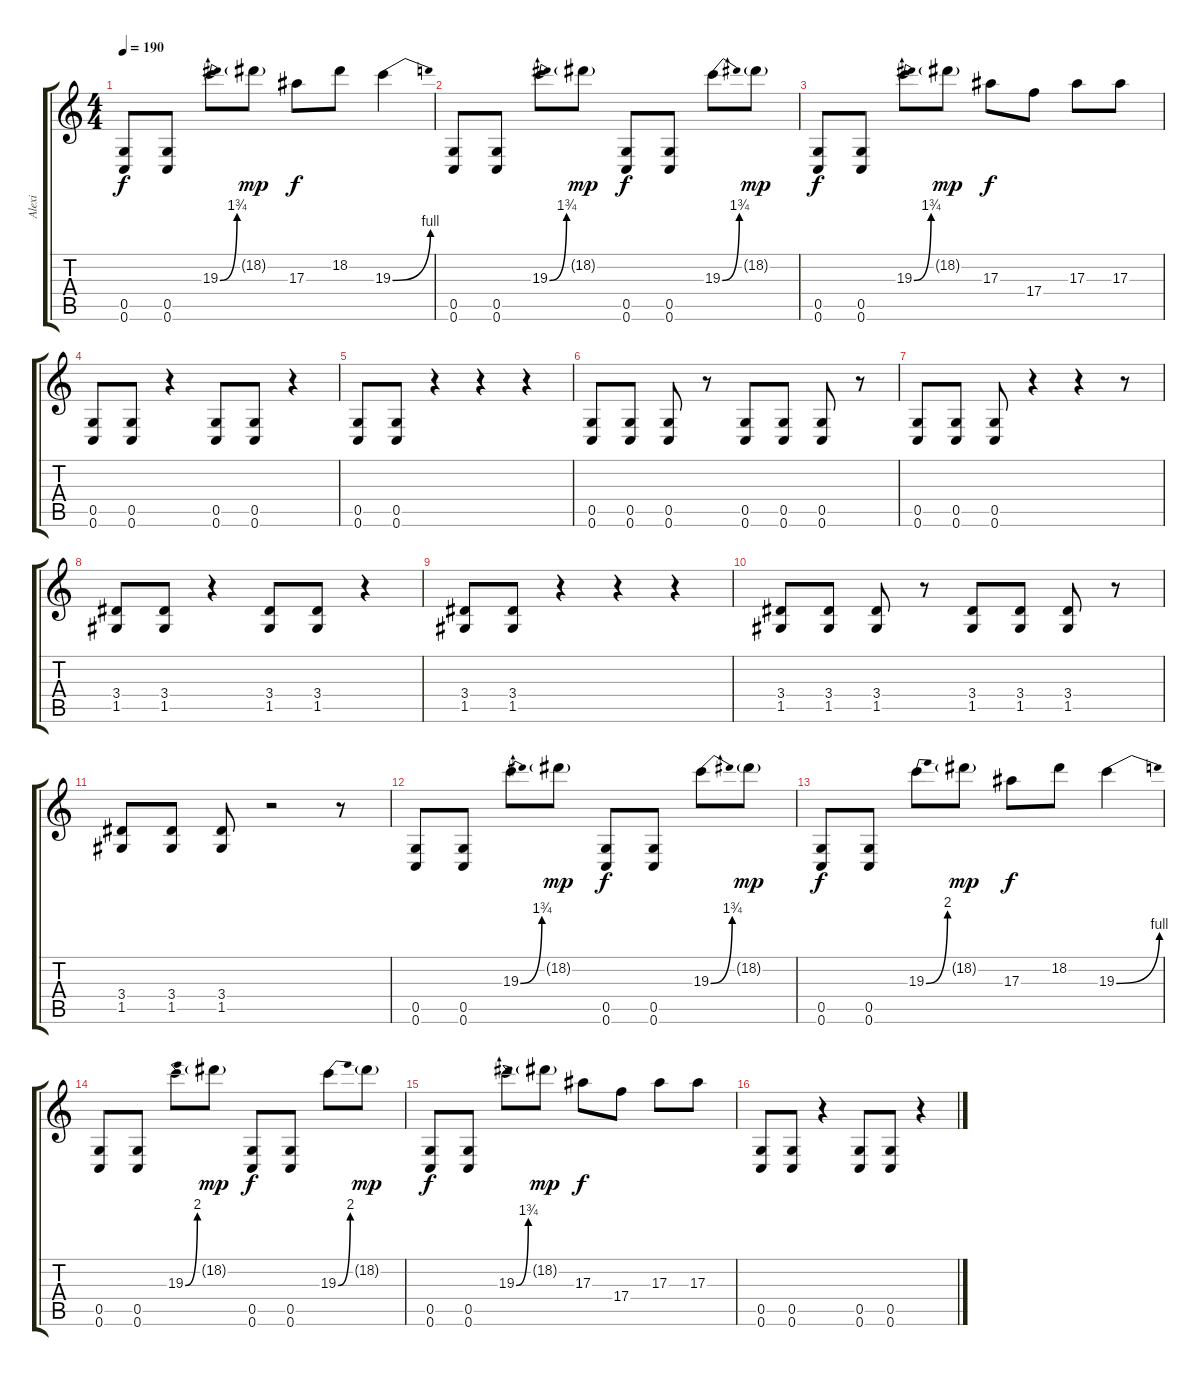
\track ("Alexi" "Alexi") {instrument overdrivenguitar}
\staff {score tabs}
\tuning (D4 A3 F3 C3 G2 C2) {hide}
\ts (4 4)
\tempo 190
\clef g2
\ks c
(0.5 0.6).8{dy f} (0.5 0.6).8 19.3{be (bend 0 0 60 7)}.8 18.2{g}.8{dy mp} 17.3.8{dy f} 18.2.8 19.3{be (bend 0 0 60 4)}.4 |
(0.5 0.6).8 (0.5 0.6).8 19.3{be (bend 0 0 60 7)}.8 18.2{g}.8{dy mp} (0.5 0.6).8{dy f} (0.5 0.6).8 19.3{be (bend 0 0 60 7)}.8 18.2{g}.8{dy mp} |
(0.5 0.6).8{dy f} (0.5 0.6).8 19.3{be (bend 0 0 60 7)}.8 18.2{g}.8{dy mp} 17.3.8{dy f} 17.4.8 17.3.8 17.3.8 |
(0.5 0.6).8 (0.5 0.6).8 r.4 (0.5 0.6).8 (0.5 0.6).8 r.4 |
(0.5 0.6).8 (0.5 0.6).8 r.4 r.4 r.4 |
(0.5 0.6).8 (0.5 0.6).8 (0.5 0.6).8 r.8 (0.5 0.6).8 (0.5 0.6).8 (0.5 0.6).8 r.8 |
(0.5 0.6).8 (0.5 0.6).8 (0.5 0.6).8 r.4 r.4 r.8 |
(3.4 1.5).8 (3.4 1.5).8 r.4 (3.4 1.5).8 (3.4 1.5).8 r.4 |
(3.4 1.5).8 (3.4 1.5).8 r.4 r.4 r.4 |
(3.4 1.5).8 (3.4 1.5).8 (3.4 1.5).8 r.8 (3.4 1.5).8 (3.4 1.5).8 (3.4 1.5).8 r.8 |
(3.4 1.5).8 (3.4 1.5).8 (3.4 1.5).8 r.2 r.8 |
(0.5 0.6).8 (0.5 0.6).8 19.3{be (bend 0 0 60 7)}.8 18.2{g}.8{dy mp} (0.5 0.6).8{dy f} (0.5 0.6).8 19.3{be (bend 0 0 60 7)}.8 18.2{g}.8{dy mp} |
(0.5 0.6).8{dy f} (0.5 0.6).8 19.3{be (bend 0 0 60 8)}.8 18.2{g}.8{dy mp} 17.3.8{dy f} 18.2.8 19.3{be (bend 0 0 60 4)}.4 |
(0.5 0.6).8 (0.5 0.6).8 19.3{be (bend 0 0 60 8)}.8 18.2{g}.8{dy mp} (0.5 0.6).8{dy f} (0.5 0.6).8 19.3{be (bend 0 0 60 8)}.8 18.2{g}.8{dy mp} |
(0.5 0.6).8{dy f} (0.5 0.6).8 19.3{be (bend 0 0 60 7)}.8 18.2{g}.8{dy mp} 17.3.8{dy f} 17.4.8 17.3.8 17.3.8 |
(0.5 0.6).8 (0.5 0.6).8 r.4 (0.5 0.6).8 (0.5 0.6).8 r.4
